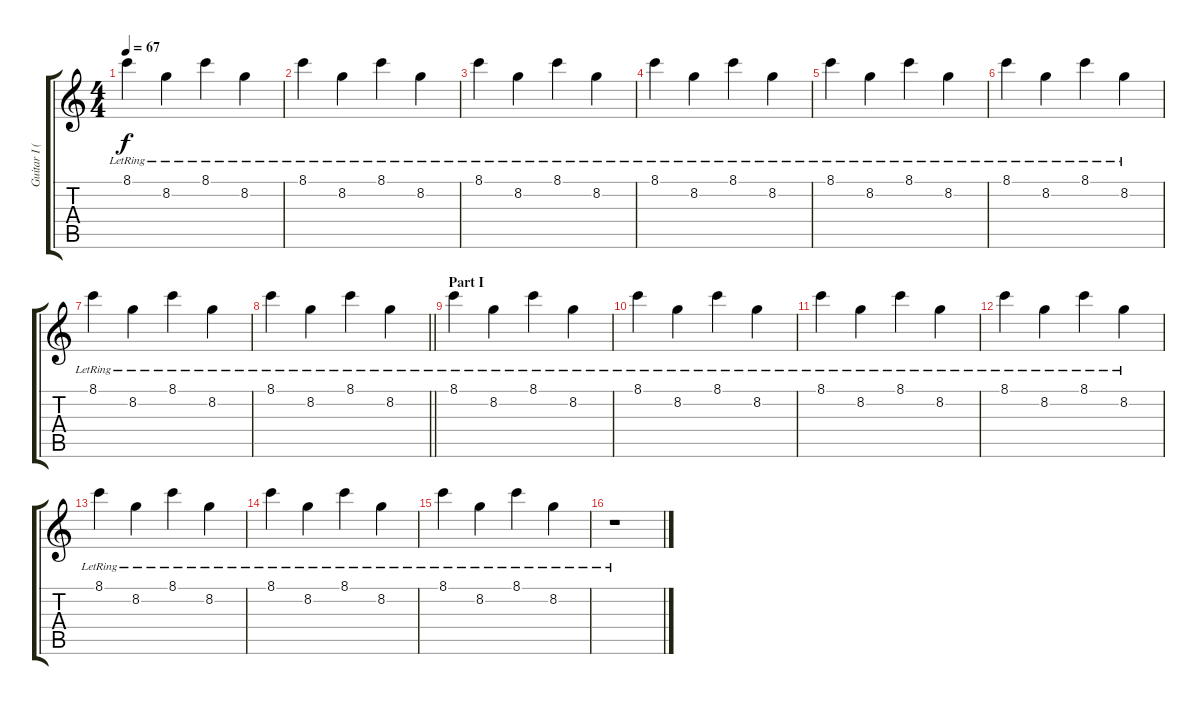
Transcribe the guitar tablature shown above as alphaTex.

\track ("Guitar I (Inoran)" "Guitar I (") {instrument acousticguitarsteel}
\staff {score tabs}
\tuning (E4 B3 G3 D3 A2 E2) {hide}
\ts (4 4)
\tempo 67
\clef g2
\ks c
8.1{lr}.4{dy f} 8.2{lr}.4 8.1{lr}.4 8.2{lr}.4 |
8.1{lr}.4 8.2{lr}.4 8.1{lr}.4 8.2{lr}.4 |
8.1{lr}.4 8.2{lr}.4 8.1{lr}.4 8.2{lr}.4 |
8.1{lr}.4 8.2{lr}.4 8.1{lr}.4 8.2{lr}.4 |
8.1{lr}.4 8.2{lr}.4 8.1{lr}.4 8.2{lr}.4 |
8.1{lr}.4 8.2{lr}.4 8.1{lr}.4 8.2{lr}.4 |
8.1{lr}.4 8.2{lr}.4 8.1{lr}.4 8.2{lr}.4 |
\barLineRight lightlight
8.1{lr}.4 8.2{lr}.4 8.1{lr}.4 8.2{lr}.4 |
\section ("" "Part I")
8.1{lr}.4 8.2{lr}.4 8.1{lr}.4 8.2{lr}.4 |
8.1{lr}.4 8.2{lr}.4 8.1{lr}.4 8.2{lr}.4 |
8.1{lr}.4 8.2{lr}.4 8.1{lr}.4 8.2{lr}.4 |
8.1{lr}.4 8.2{lr}.4 8.1{lr}.4 8.2{lr}.4 |
8.1{lr}.4 8.2{lr}.4 8.1{lr}.4 8.2{lr}.4 |
8.1{lr}.4 8.2{lr}.4 8.1{lr}.4 8.2{lr}.4 |
8.1{lr}.4 8.2{lr}.4 8.1{lr}.4 8.2{lr}.4 |
r.1
